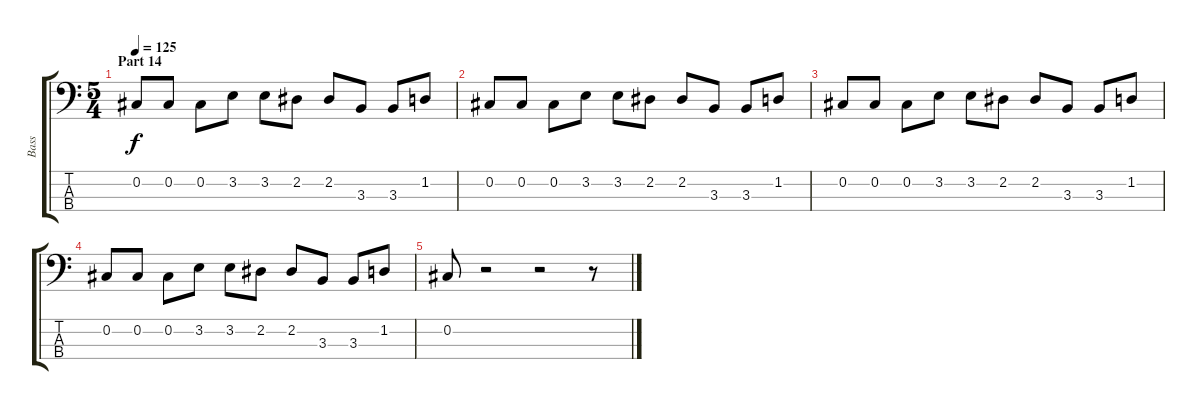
\track ("Bass" "Bass") {instrument electricbassfinger}
\staff {score tabs}
\tuning (Gb2 Db2 Ab1 Eb1) {hide}
\ts (5 4)
\section ("" "Part 14")
\tempo 125
\clef f4
\ks c
0.2.8{dy f} 0.2.8 0.2.8 3.2.8 3.2.8 2.2.8 2.2.8 3.3.8 3.3.8 1.2.8 |
0.2.8 0.2.8 0.2.8 3.2.8 3.2.8 2.2.8 2.2.8 3.3.8 3.3.8 1.2.8 |
0.2.8 0.2.8 0.2.8 3.2.8 3.2.8 2.2.8 2.2.8 3.3.8 3.3.8 1.2.8 |
0.2.8 0.2.8 0.2.8 3.2.8 3.2.8 2.2.8 2.2.8 3.3.8 3.3.8 1.2.8 |
0.2.8 r.2 r.2 r.8
